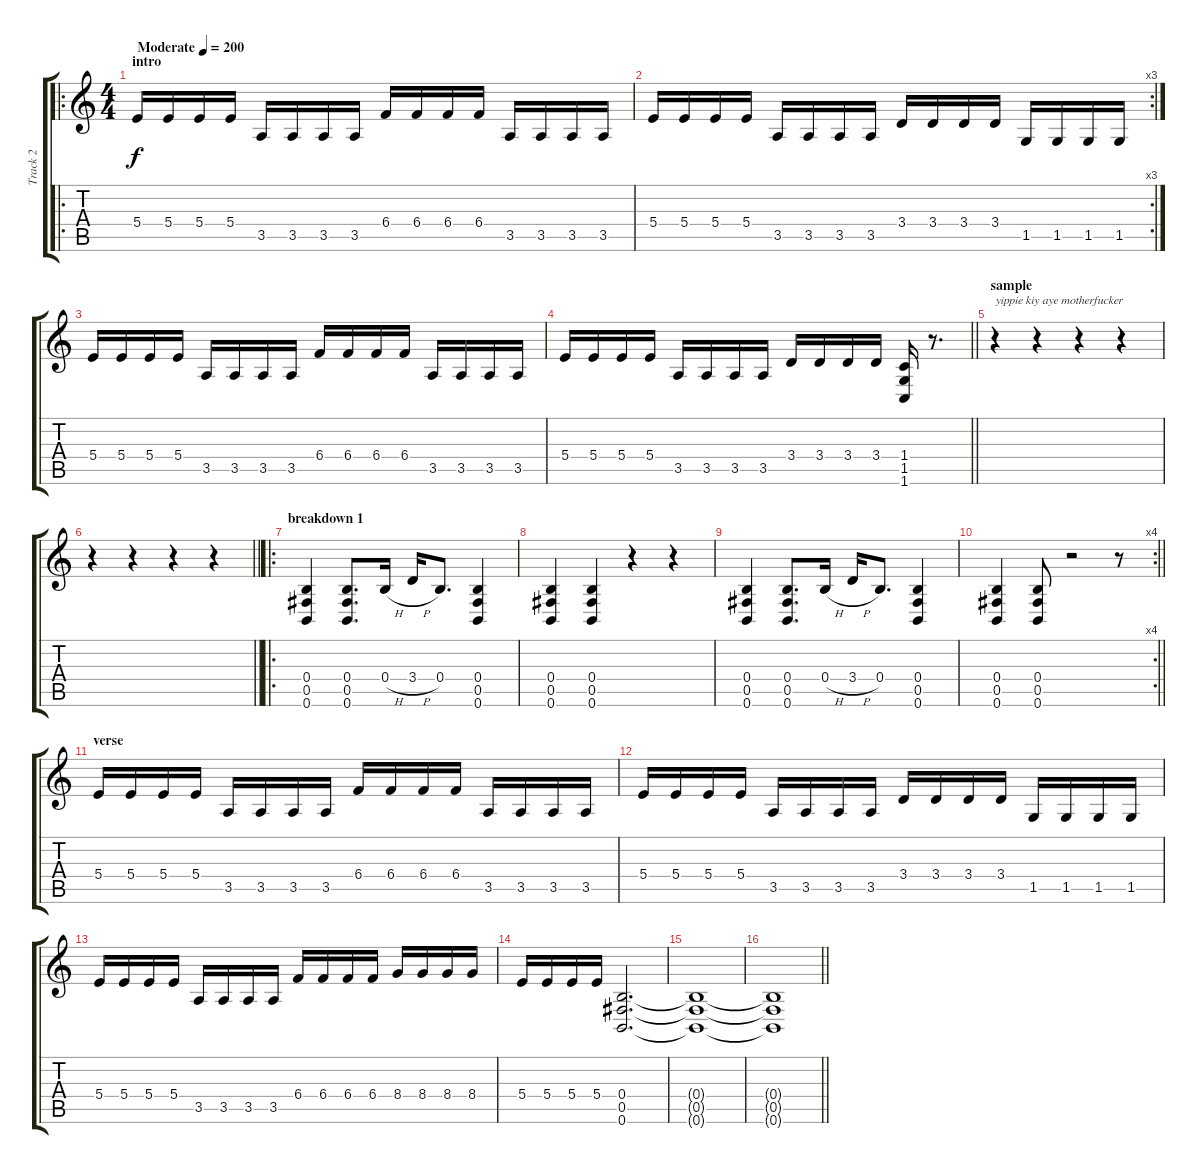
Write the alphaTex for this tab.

\track ("Track 2" "Track 2") {instrument distortionguitar}
\staff {score tabs}
\tuning (Db4 Ab3 E3 B2 Gb2 B1) {hide}
\ro
\ts (4 4)
\section ("" "intro")
\tempo (200 "Moderate")
\clef g2
\ks c
5.4.16{dy f instrument distortionguitar} 5.4.16 5.4.16 5.4.16 3.5.16 3.5.16 3.5.16 3.5.16 6.4.16 6.4.16 6.4.16 6.4.16 3.5.16 3.5.16 3.5.16 3.5.16 |
\rc 3
5.4.16 5.4.16 5.4.16 5.4.16 3.5.16 3.5.16 3.5.16 3.5.16 3.4.16 3.4.16 3.4.16 3.4.16 1.5.16 1.5.16 1.5.16 1.5.16 |
5.4.16 5.4.16 5.4.16 5.4.16 3.5.16 3.5.16 3.5.16 3.5.16 6.4.16 6.4.16 6.4.16 6.4.16 3.5.16 3.5.16 3.5.16 3.5.16 |
\barLineRight lightlight
5.4.16 5.4.16 5.4.16 5.4.16 3.5.16 3.5.16 3.5.16 3.5.16 3.4.16 3.4.16 3.4.16 3.4.16 (1.4 1.5 1.6).16 r.8{d} |
\section ("" "sample")
r.4{txt "yippie kiy aye motherfucker"} r.4 r.4 r.4 |
\barLineRight lightlight
r.4 r.4 r.4 r.4 |
\ro
\section ("" "breakdown 1")
(0.4 0.5 0.6).4 (0.4 0.5 0.6).8{d} 0.4{h}.16 3.4{h}.16 0.4.8{d} (0.4 0.5 0.6).4 |
(0.4 0.5 0.6).4 (0.4 0.5 0.6).4 r.4 r.4 |
(0.4 0.5 0.6).4 (0.4 0.5 0.6).8{d} 0.4{h}.16 3.4{h}.16 0.4.8{d} (0.4 0.5 0.6).4 |
\rc 4
\barLineRight lightlight
(0.4 0.5 0.6).4 (0.4 0.5 0.6).8 r.2 r.8 |
\section ("" "verse")
5.4.16 5.4.16 5.4.16 5.4.16 3.5.16 3.5.16 3.5.16 3.5.16 6.4.16 6.4.16 6.4.16 6.4.16 3.5.16 3.5.16 3.5.16 3.5.16 |
5.4.16 5.4.16 5.4.16 5.4.16 3.5.16 3.5.16 3.5.16 3.5.16 3.4.16 3.4.16 3.4.16 3.4.16 1.5.16 1.5.16 1.5.16 1.5.16 |
5.4.16 5.4.16 5.4.16 5.4.16 3.5.16 3.5.16 3.5.16 3.5.16 6.4.16 6.4.16 6.4.16 6.4.16 8.4.16 8.4.16 8.4.16 8.4.16 |
5.4.16 5.4.16 5.4.16 5.4.16 (0.4 0.5 0.6).2{d} |
(0.4{t} 0.5{t} 0.6{t}).1 |
\barLineRight lightlight
(0.4{t} 0.5{t} 0.6{t}).1
